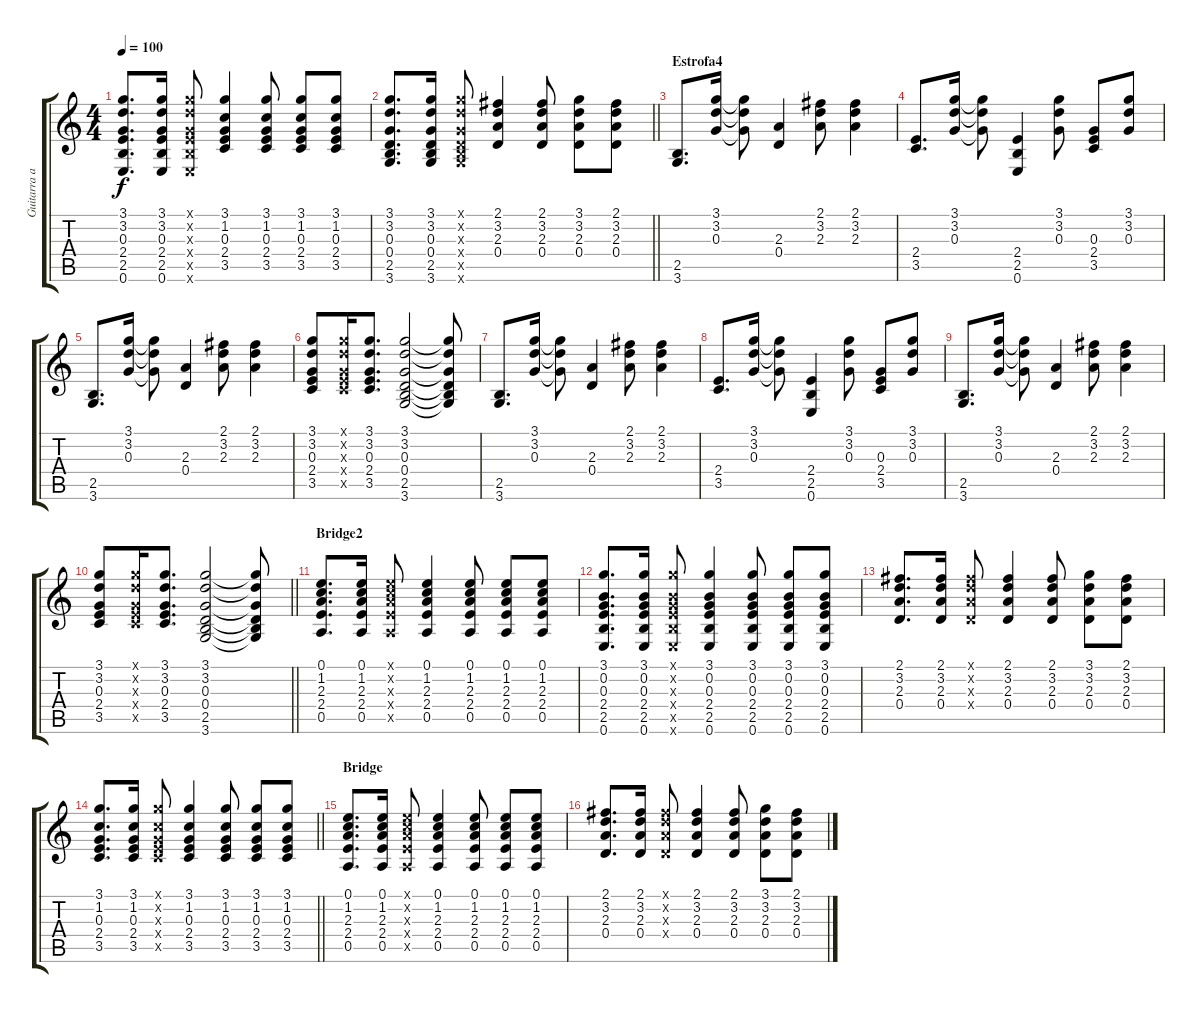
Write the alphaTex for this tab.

\track ("Guitarra acústica" "Guitarra a") {instrument acousticguitarsteel}
\staff {score tabs}
\tuning (E4 B3 G3 D3 A2 E2) {hide}
\ts (4 4)
\tempo 100
\clef g2
\ks c
(3.1 3.2 0.3 2.4 2.5 0.6).8{d dy f} (3.1 3.2 0.3 2.4 2.5 0.6).16 (3.1{x} 3.2{x} 0.3{x} 2.4{x} 2.5{x} 0.6{x}).8 (3.1 1.2 0.3 2.4 3.5).4 (3.1 1.2 0.3 2.4 3.5).8 (3.1 1.2 0.3 2.4 3.5).8 (3.1 1.2 0.3 2.4 3.5).8 |
\barLineRight lightlight
(3.1 3.2 0.3 0.4 2.5 3.6).8{d} (3.1 3.2 0.3 0.4 2.5 3.6).16 (3.1{x} 3.2{x} 0.3{x} 0.4{x} 2.5{x} 3.6{x}).8 (2.1 3.2 2.3 0.4).4 (2.1 3.2 2.3 0.4).8 (3.1 3.2 2.3 0.4).8 (2.1 3.2 2.3 0.4).8 |
\section ("" "Estrofa4")
(2.5 3.6).8{d} (3.1 3.2 0.3).16 (3.1{t} 3.2{t} 0.3{t}).8 (2.3 0.4).4 (2.1 3.2 2.3).8 (2.1 3.2 2.3).4 |
(2.4 3.5).8{d} (3.1 3.2 0.3).16 (3.1{t} 3.2{t} 0.3{t}).8 (2.4 2.5 0.6).4 (3.1 3.2 0.3).8 (0.3 2.4 3.5).8 (3.1 3.2 0.3).8 |
(2.5 3.6).8{d} (3.1 3.2 0.3).16 (3.1{t} 3.2{t} 0.3{t}).8 (2.3 0.4).4 (2.1 3.2 2.3).8 (2.1 3.2 2.3).4 |
(3.1 3.2 0.3 2.4 3.5).8 (3.1{x} 3.2{x} 0.3{x} 2.4{x} 3.5{x}).16 (3.1 3.2 0.3 2.4 3.5).8{d} (3.1 3.2 0.3 0.4 2.5 3.6).2 (3.1{t} 3.2{t} 0.3{t} 0.4{t} 2.5{t} 3.6{t}).8 |
(2.5 3.6).8{d} (3.1 3.2 0.3).16 (3.1{t} 3.2{t} 0.3{t}).8 (2.3 0.4).4 (2.1 3.2 2.3).8 (2.1 3.2 2.3).4 |
(2.4 3.5).8{d} (3.1 3.2 0.3).16 (3.1{t} 3.2{t} 0.3{t}).8 (2.4 2.5 0.6).4 (3.1 3.2 0.3).8 (0.3 2.4 3.5).8 (3.1 3.2 0.3).8 |
(2.5 3.6).8{d} (3.1 3.2 0.3).16 (3.1{t} 3.2{t} 0.3{t}).8 (2.3 0.4).4 (2.1 3.2 2.3).8 (2.1 3.2 2.3).4 |
\barLineRight lightlight
(3.1 3.2 0.3 2.4 3.5).8 (3.1{x} 3.2{x} 0.3{x} 2.4{x} 3.5{x}).16 (3.1 3.2 0.3 2.4 3.5).8{d} (3.1 3.2 0.3 0.4 2.5 3.6).2 (3.1{t} 3.2{t} 0.3{t} 0.4{t} 2.5{t} 3.6{t}).8 |
\section ("" "Bridge2")
(0.1 1.2 2.3 2.4 0.5).8{d} (0.1 1.2 2.3 2.4 0.5).16 (0.1{x} 1.2{x} 2.3{x} 2.4{x} 0.5{x}).8 (0.1 1.2 2.3 2.4 0.5).4 (0.1 1.2 2.3 2.4 0.5).8 (0.1 1.2 2.3 2.4 0.5).8 (0.1 1.2 2.3 2.4 0.5).8 |
(3.1 0.2 0.3 2.4 2.5 0.6).8{d} (3.1 0.2 0.3 2.4 2.5 0.6).16 (3.1{x} 0.2{x} 0.3{x} 2.4{x} 2.5{x} 0.6{x}).8 (3.1 0.2 0.3 2.4 2.5 0.6).4 (3.1 0.2 0.3 2.4 2.5 0.6).8 (3.1 0.2 0.3 2.4 2.5 0.6).8 (3.1 0.2 0.3 2.4 2.5 0.6).8 |
(2.1 3.2 2.3 0.4).8{d} (2.1 3.2 2.3 0.4).16 (2.1{x} 3.2{x} 2.3{x} 0.4{x}).8 (2.1 3.2 2.3 0.4).4 (2.1 3.2 2.3 0.4).8 (3.1 3.2 2.3 0.4).8 (2.1 3.2 2.3 0.4).8 |
\barLineRight lightlight
(3.1 1.2 0.3 2.4 3.5).8{d} (3.1 1.2 0.3 2.4 3.5).16 (3.1{x} 1.2{x} 0.3{x} 2.4{x} 3.5{x}).8 (3.1 1.2 0.3 2.4 3.5).4 (3.1 1.2 0.3 2.4 3.5).8 (3.1 1.2 0.3 2.4 3.5).8 (3.1 1.2 0.3 2.4 3.5).8 |
\section ("" "Bridge")
(0.1 1.2 2.3 2.4 0.5).8{d} (0.1 1.2 2.3 2.4 0.5).16 (0.1{x} 1.2{x} 2.3{x} 2.4{x} 0.5{x}).8 (0.1 1.2 2.3 2.4 0.5).4 (0.1 1.2 2.3 2.4 0.5).8 (0.1 1.2 2.3 2.4 0.5).8 (0.1 1.2 2.3 2.4 0.5).8 |
(2.1 3.2 2.3 0.4).8{d} (2.1 3.2 2.3 0.4).16 (2.1{x} 3.2{x} 2.3{x} 0.4{x}).8 (2.1 3.2 2.3 0.4).4 (2.1 3.2 2.3 0.4).8 (3.1 3.2 2.3 0.4).8 (2.1 3.2 2.3 0.4).8
